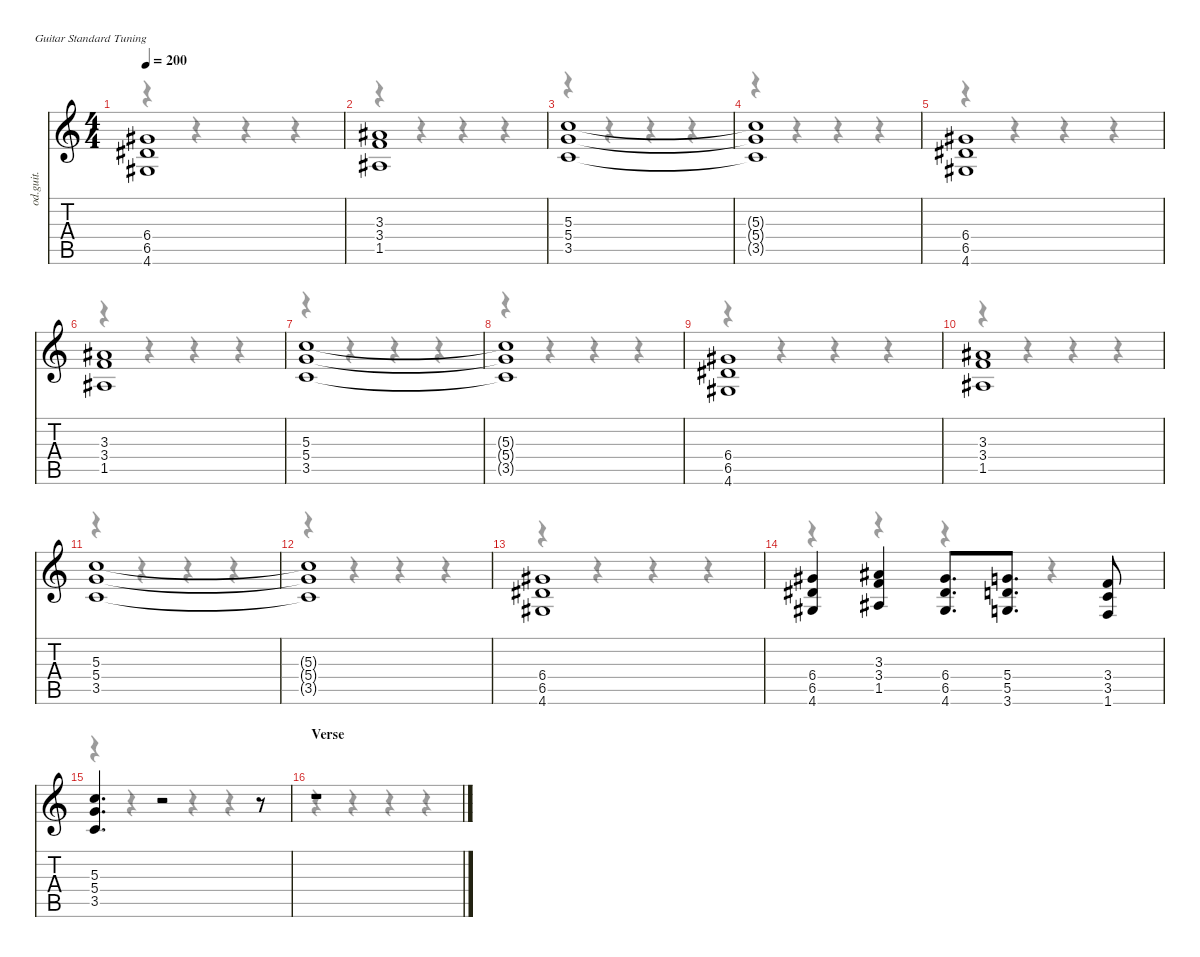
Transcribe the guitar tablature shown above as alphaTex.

\hideDynamics
\bracketExtendMode nobrackets
\otherSystemsTrackNameOrientation horizontal
\track ("Guitar 1 " "od.guit.") {instrument overdrivenguitar}
\staff {score tabs}
\tuning (E4 B3 G3 D3 A2 E2)
\voice
\ts (4 4)
\scale
0.980728
\tempo 200
\accidentals auto
\clef g2
\ottava regular
\simile none
\ks c
(6.4{acc #} 6.5{acc #} 4.6{acc #}).1{dy f beam Up} |
\scale
0.980728 (3.3{acc #} 3.4 1.5{acc #}).1{beam Up} |
\scale
1.08422 (5.3 5.4 3.5).1{beam Up} |
\scale
0.977271 (5.3{t} 5.4{t} 3.5{t}).1{beam Up} |
\scale
0.984627 (6.4{acc #} 6.5{acc #} 4.6{acc #}).1{beam Up} |
\scale
0.984627 (3.3{acc #} 3.4 1.5{acc #}).1{beam Up} |
\scale
0.984627 (5.3 5.4 3.5).1{beam Up} |
\scale
0.984627 (5.3{t} 5.4{t} 3.5{t}).1{beam Up} |
\scale
1.08606 (6.4{acc #} 6.5{acc #} 4.6{acc #}).1{beam Up} |
\scale
0.982788 (3.3{acc #} 3.4 1.5{acc #}).1{beam Up} |
\scale
0.982788 (5.3 5.4 3.5).1{beam Up} |
\scale
0.982788 (5.3{t} 5.4{t} 3.5{t}).1{beam Up} |
\scale
0.982788 (6.4{acc #} 6.5{acc #} 4.6{acc #}).1{beam Up} |
\scale
0.982788 (6.4{acc #} 6.5{acc #} 4.6{acc #}).4{beam Up} (3.3{acc #} 3.4 1.5{acc #}).4{beam Up} (6.4{acc #} 6.5{acc #} 4.6{acc #}).8{d beam Up} (5.4 5.5 3.6).8{d beam Up} (3.4 3.5 1.6).8{beam Up} |
\scale
1.12755 (5.3 5.4 3.5).4{d beam Up} r.2{beam Up} r.8{beam Up} |
\section ("" "Verse")
\scale
0.992988 r.1{beam Up}
\voice
\clef g2
\ottava regular
\simile none
\ks c
r.4{dy mf beam Down} r.4{beam Down} r.4{beam Down} r.4{beam Down} |
r.4{beam Down} r.4{beam Down} r.4{beam Down} r.4{beam Down} |
r.4{beam Down} r.4{beam Down} r.4{beam Down} r.4{beam Down} |
r.4{beam Down} r.4{beam Down} r.4{beam Down} r.4{beam Down} |
r.4{beam Down} r.4{beam Down} r.4{beam Down} r.4{beam Down} |
r.4{beam Down} r.4{beam Down} r.4{beam Down} r.4{beam Down} |
r.4{beam Down} r.4{beam Down} r.4{beam Down} r.4{beam Down} |
r.4{beam Down} r.4{beam Down} r.4{beam Down} r.4{beam Down} |
r.4{beam Down} r.4{beam Down} r.4{beam Down} r.4{beam Down} |
r.4{beam Down} r.4{beam Down} r.4{beam Down} r.4{beam Down} |
r.4{beam Down} r.4{beam Down} r.4{beam Down} r.4{beam Down} |
r.4{beam Down} r.4{beam Down} r.4{beam Down} r.4{beam Down} |
r.4{beam Down} r.4{beam Down} r.4{beam Down} r.4{beam Down} |
r.4{beam Down} r.4{beam Down} r.4{beam Down} r.4{beam Down} |
r.4{beam Down} r.4{beam Down} r.4{beam Down} r.4{beam Down} |
r.4{beam Down} r.4{beam Down} r.4{beam Down} r.4{beam Down}
